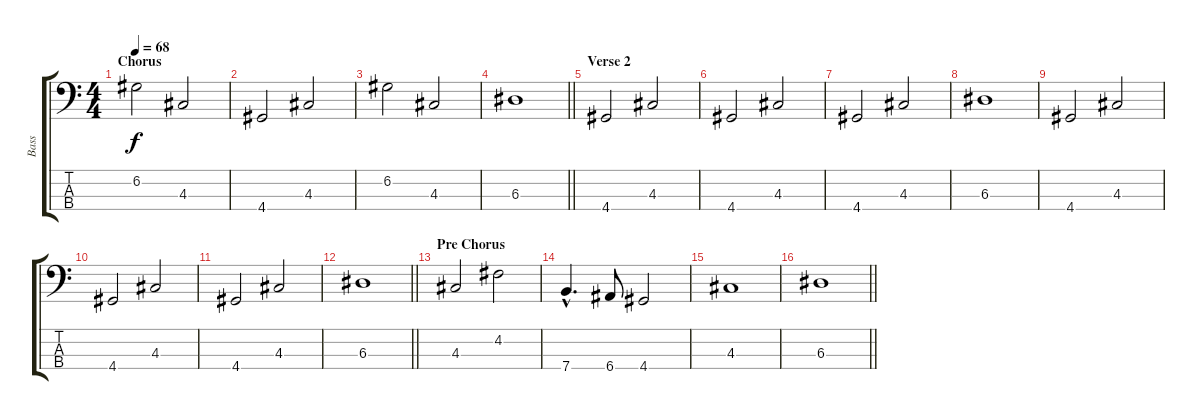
\track ("Bass" "Bass") {instrument electricbassfinger}
\staff {score tabs}
\tuning (G2 D2 A1 E1) {hide}
\ts (4 4)
\section ("" "Chorus")
\tempo 68
\clef f4
\ks c
6.2.2{dy f} 4.3.2 |
4.4.2 4.3.2 |
6.2.2 4.3.2 |
\barLineRight lightlight
6.3.1 |
\section ("" "Verse 2")
4.4.2 4.3.2 |
4.4.2 4.3.2 |
4.4.2 4.3.2 |
6.3.1 |
4.4.2 4.3.2 |
4.4.2 4.3.2 |
4.4.2 4.3.2 |
\barLineRight lightlight
6.3.1 |
\section ("" "Pre Chorus")
4.3.2 4.2.2 |
7.4{hac}.4{d} 6.4.8 4.4.2 |
4.3.1 |
\barLineRight lightlight
6.3.1
